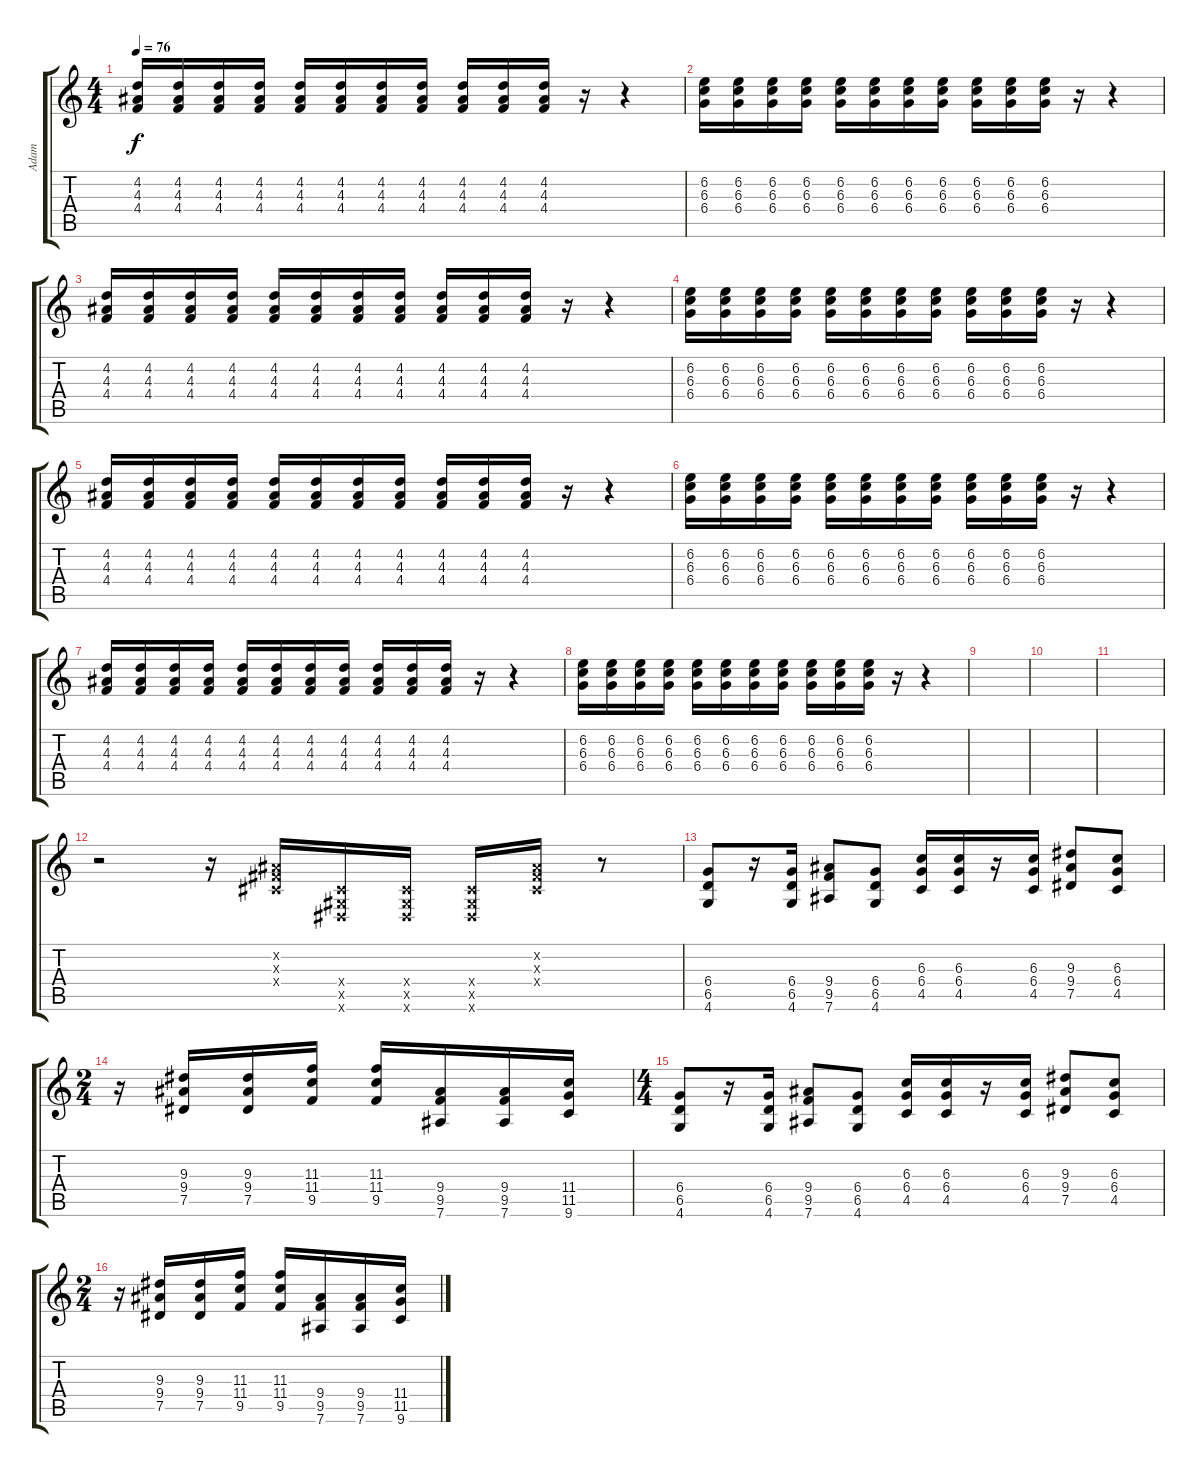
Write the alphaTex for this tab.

\track ("Adam" "Adam") {instrument distortionguitar}
\staff {score tabs}
\tuning (Eb4 Bb3 Gb3 Db3 Ab2 Eb2) {hide}
\ts (4 4)
\tempo 76
\clef g2
\ks c
(4.2 4.3 4.4).16{dy f} (4.2 4.3 4.4).16 (4.2 4.3 4.4).16 (4.2 4.3 4.4).16 (4.2 4.3 4.4).16 (4.2 4.3 4.4).16 (4.2 4.3 4.4).16 (4.2 4.3 4.4).16 (4.2 4.3 4.4).16 (4.2 4.3 4.4).16 (4.2 4.3 4.4).16 r.16 r.4 |
(6.2 6.3 6.4).16 (6.2 6.3 6.4).16 (6.2 6.3 6.4).16 (6.2 6.3 6.4).16 (6.2 6.3 6.4).16 (6.2 6.3 6.4).16 (6.2 6.3 6.4).16 (6.2 6.3 6.4).16 (6.2 6.3 6.4).16 (6.2 6.3 6.4).16 (6.2 6.3 6.4).16 r.16 r.4 |
(4.2 4.3 4.4).16 (4.2 4.3 4.4).16 (4.2 4.3 4.4).16 (4.2 4.3 4.4).16 (4.2 4.3 4.4).16 (4.2 4.3 4.4).16 (4.2 4.3 4.4).16 (4.2 4.3 4.4).16 (4.2 4.3 4.4).16 (4.2 4.3 4.4).16 (4.2 4.3 4.4).16 r.16 r.4 |
(6.2 6.3 6.4).16 (6.2 6.3 6.4).16 (6.2 6.3 6.4).16 (6.2 6.3 6.4).16 (6.2 6.3 6.4).16 (6.2 6.3 6.4).16 (6.2 6.3 6.4).16 (6.2 6.3 6.4).16 (6.2 6.3 6.4).16 (6.2 6.3 6.4).16 (6.2 6.3 6.4).16 r.16 r.4 |
(4.2 4.3 4.4).16 (4.2 4.3 4.4).16 (4.2 4.3 4.4).16 (4.2 4.3 4.4).16 (4.2 4.3 4.4).16 (4.2 4.3 4.4).16 (4.2 4.3 4.4).16 (4.2 4.3 4.4).16 (4.2 4.3 4.4).16 (4.2 4.3 4.4).16 (4.2 4.3 4.4).16 r.16 r.4 |
(6.2 6.3 6.4).16 (6.2 6.3 6.4).16 (6.2 6.3 6.4).16 (6.2 6.3 6.4).16 (6.2 6.3 6.4).16 (6.2 6.3 6.4).16 (6.2 6.3 6.4).16 (6.2 6.3 6.4).16 (6.2 6.3 6.4).16 (6.2 6.3 6.4).16 (6.2 6.3 6.4).16 r.16 r.4 |
(4.2 4.3 4.4).16 (4.2 4.3 4.4).16 (4.2 4.3 4.4).16 (4.2 4.3 4.4).16 (4.2 4.3 4.4).16 (4.2 4.3 4.4).16 (4.2 4.3 4.4).16 (4.2 4.3 4.4).16 (4.2 4.3 4.4).16 (4.2 4.3 4.4).16 (4.2 4.3 4.4).16 r.16 r.4 |
(6.2 6.3 6.4).16 (6.2 6.3 6.4).16 (6.2 6.3 6.4).16 (6.2 6.3 6.4).16 (6.2 6.3 6.4).16 (6.2 6.3 6.4).16 (6.2 6.3 6.4).16 (6.2 6.3 6.4).16 (6.2 6.3 6.4).16 (6.2 6.3 6.4).16 (6.2 6.3 6.4).16 r.16 r.4 |
|
|
|
r.2 r.16 (0.2{x} 0.3{x} 0.4{x}).16 (0.4{x} 0.5{x} 0.6{x}).16 (0.4{x} 0.5{x} 0.6{x}).16 (0.4{x} 0.5{x} 0.6{x}).16 (0.2{x} 0.3{x} 0.4{x}).16 r.8 |
(6.4 6.5 4.6).8 r.16 (6.4 6.5 4.6).16 (9.4 9.5 7.6).8 (6.4 6.5 4.6).8 (6.3 6.4 4.5).16 (6.3 6.4 4.5).16 r.16 (6.3 6.4 4.5).16 (9.3 9.4 7.5).8 (6.3 6.4 4.5).8 |
\ts (2 4)
r.16 (9.3 9.4 7.5).16 (9.3 9.4 7.5).16 (11.3 11.4 9.5).16 (11.3 11.4 9.5).16 (9.4 9.5 7.6).16 (9.4 9.5 7.6).16 (11.4 11.5 9.6).16 |
\ts (4 4)
(6.4 6.5 4.6).8 r.16 (6.4 6.5 4.6).16 (9.4 9.5 7.6).8 (6.4 6.5 4.6).8 (6.3 6.4 4.5).16 (6.3 6.4 4.5).16 r.16 (6.3 6.4 4.5).16 (9.3 9.4 7.5).8 (6.3 6.4 4.5).8 |
\ts (2 4)
r.16 (9.3 9.4 7.5).16 (9.3 9.4 7.5).16 (11.3 11.4 9.5).16 (11.3 11.4 9.5).16 (9.4 9.5 7.6).16 (9.4 9.5 7.6).16 (11.4 11.5 9.6).16
